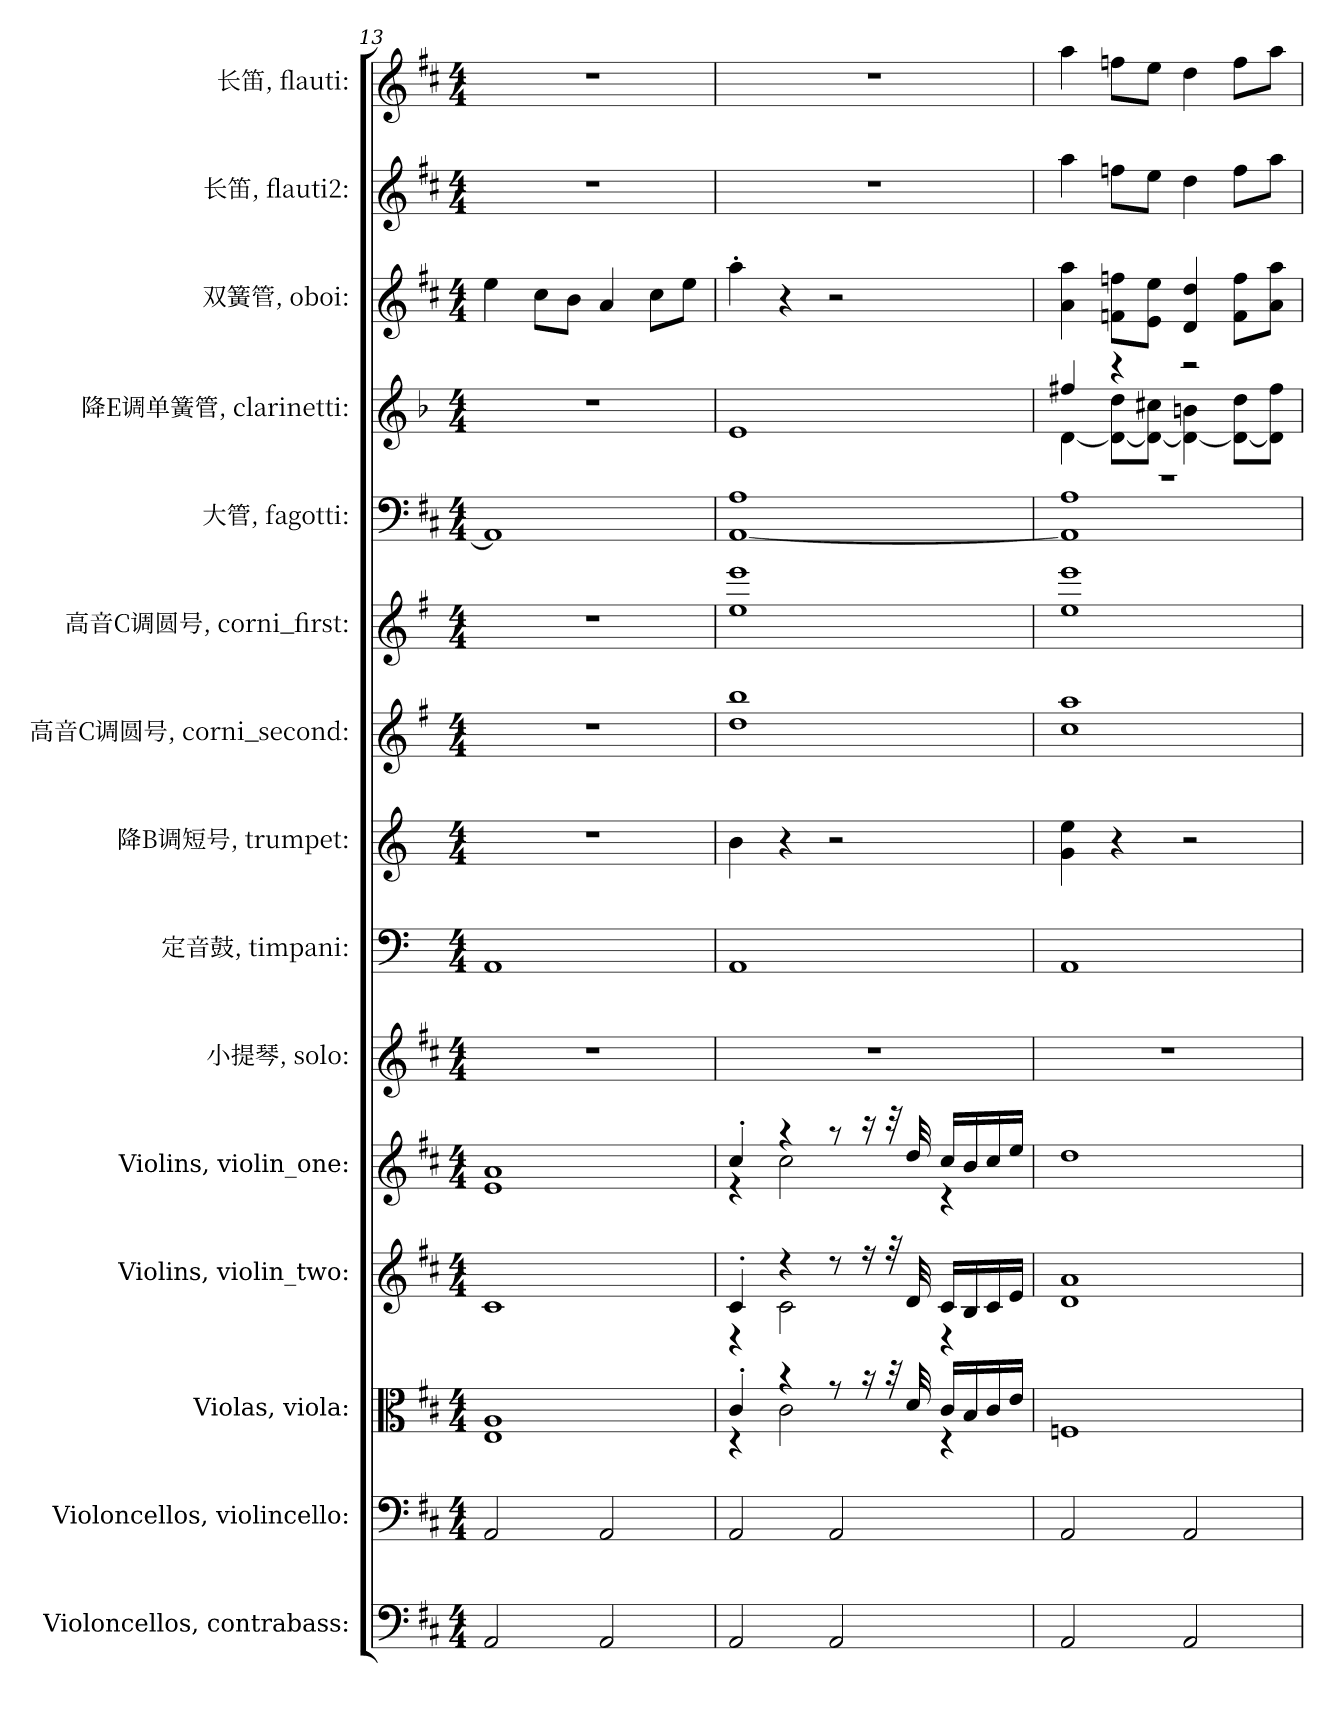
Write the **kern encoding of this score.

**kern	**kern	**kern	**kern	**kern	**kern	**kern	**kern	**kern	**kern	**kern	**kern	**kern	**kern	**kern
*part15	*part14	*part13	*part12	*part11	*part10	*part9	*part8	*part7	*part6	*part5	*part4	*part3	*part2	*part1
*staff15	*staff14	*staff13	*staff12	*staff11	*staff10	*staff9	*staff8	*staff7	*staff6	*staff5	*staff4	*staff3	*staff2	*staff1
*I"Violoncellos, contrabass:	*I"Violoncellos, violincello:	*I"Violas, viola:	*I"Violins, violin_two:	*I"Violins, violin_one:	*I"小提琴, solo:	*I"定音鼓, timpani:	*I"降B调短号, trumpet:	*I"高音C调圆号, corni_second:	*I"高音C调圆号, corni_first:	*I"大管, fagotti:	*I"降E调单簧管, clarinetti:	*I"双簧管, oboi:	*I"长笛, flauti2:	*I"长笛, flauti:
*I'Vlcs.	*I'Vlcs.	*I'Vlas.	*I'Vlns.	*I'Vlns.	*	*I'Timp.	*	*	*	*	*I'E♭ Cl.	*I'Ob.	*I'Fl.	*I'Fl.
*clefF4	*clefF4	*clefC3	*clefG2	*clefG2	*clefG2	*clefF4	*clefG2	*clefG2	*clefG2	*clefF4	*clefG2	*clefG2	*clefG2	*clefG2
*	*	*	*	*	*	*	*ITrd1c2	*ITrd4c7	*ITrd4c7	*	*ITrd-2c-3	*	*	*
*k[f#c#]	*k[f#c#]	*k[f#c#]	*k[f#c#]	*k[f#c#]	*k[f#c#]	*k[]	*k[b-e-]	*k[]	*k[]	*k[f#c#]	*k[b-e-a-d-]	*k[f#c#]	*k[f#c#]	*k[f#c#]
*M4/4	*M4/4	*M4/4	*M4/4	*M4/4	*M4/4	*M4/4	*M4/4	*M4/4	*M4/4	*M4/4	*M4/4	*M4/4	*M4/4	*M4/4
=13	=13	=13	=13	=13	=13	=13	=13	=13	=13	=13	=13	=13	=13	=13
2AA/	2AA/	1E 1A	1c#	1e 1a	1r	1AA	1r	1r	1r	1AA]	1r	4ee\	1r	1r
.	.	.	.	.	.	.	.	.	.	.	.	8cc#\L	.	.
.	.	.	.	.	.	.	.	.	.	.	.	8b\J	.	.
2AA/	2AA/	.	.	.	.	.	.	.	.	.	.	4a/	.	.
.	.	.	.	.	.	.	.	.	.	.	.	8cc#\L	.	.
.	.	.	.	.	.	.	.	.	.	.	.	8ee\J	.	.
=14	=14	=14	=14	=14	=14	=14	=14	=14	=14	=14	=14	=14	=14	=14
*	*	*^	*^	*^	*	*	*	*	*	*^	*	*	*	*
2AA/	2AA/	4c#'/	4r	4c#'/	4r	4cc#'/	4r	1r	1AA	4a\	1g 1ee	1a 1aa	1A	[1AA	1g	4aa'\	1r	1r
.	.	4r	2c#\	4r	2c#\	4r	2cc#\	.	.	4r	.	.	.	.	.	4r	.	.
2AA/	2AA/	8r	.	8r	.	8r	.	.	.	2r	.	.	.	.	.	2r	.	.
.	.	16r	.	16r	.	16r	.	.	.	.	.	.	.	.	.	.	.	.
.	.	32r	.	32r	.	32r	.	.	.	.	.	.	.	.	.	.	.	.
.	.	32d/	.	32d/	.	32dd/	.	.	.	.	.	.	.	.	.	.	.	.
.	.	16c#/LL	4r	16c#/LL	4r	16cc#/LL	4r	.	.	.	.	.	.	.	.	.	.	.
.	.	16B/	.	16B/	.	16b/	.	.	.	.	.	.	.	.	.	.	.	.
.	.	16c#/	.	16c#/	.	16cc#/	.	.	.	.	.	.	.	.	.	.	.	.
.	.	16e/JJ	.	16e/JJ	.	16ee/JJ	.	.	.	.	.	.	.	.	.	.	.	.
*	*	*v	*v	*	*	*v	*v	*	*	*	*	*	*	*	*	*	*	*
*	*	*	*v	*v	*	*	*	*	*	*	*	*	*	*	*	*
!!LO:PB:g=z
=15	=15	=15	=15	=15	=15	=15	=15	=15	=15	=15	=15	=15	=15	=15	=15
*	*	*	*	*	*	*	*	*	*	*	*	*^	*	*	*
2AA/	2AA/	1Fn	1d 1a	1dd	1r	1AA	4f\ 4dd\	1f 1dd	1a 1aa	1r	1AA] 1A	4aan/	[4f\	4a\ 4aa\	4aa\	4aa\
.	.	.	.	.	.	.	4r	.	.	.	.	4r	8f\_ 8ff\L	8fn\ 8ffn\L	8ffn\L	8ffn\L
.	.	.	.	.	.	.	.	.	.	.	.	.	8f\_ 8een\J	8e\ 8ee\J	8ee\J	8ee\J
2AA/	2AA/	.	.	.	.	.	2r	.	.	.	.	2r	4f\_ 4ddn\	4d/ 4dd/	4dd\	4dd\
.	.	.	.	.	.	.	.	.	.	.	.	.	8f\_ 8ff\L	8f\ 8ff\L	8ff\L	8ff\L
.	.	.	.	.	.	.	.	.	.	.	.	.	8f\] 8aa\J	8a\ 8aa\J	8aa\J	8aa\J
*	*	*	*	*	*	*	*	*	*	*v	*v	*	*	*	*	*
*	*	*	*	*	*	*	*	*	*	*	*v	*v	*	*	*
=	=	=	=	=	=	=	=	=	=	=	=	=	=	=
*-	*-	*-	*-	*-	*-	*-	*-	*-	*-	*-	*-	*-	*-	*-
